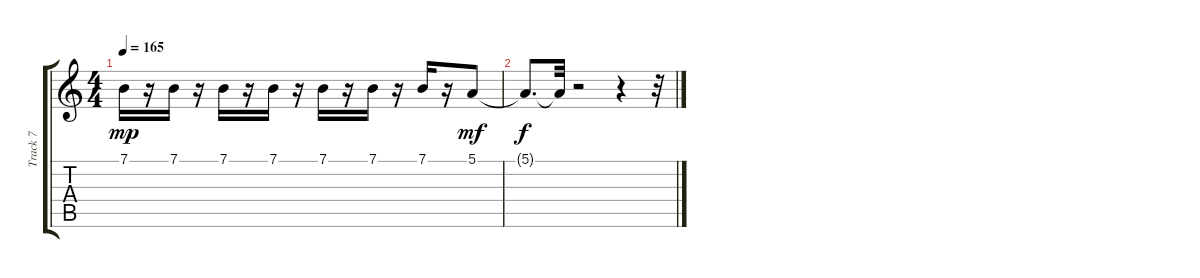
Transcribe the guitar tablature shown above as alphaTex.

\track ("Track 7" "Track 7") {instrument synthstrings1}
\staff {score tabs}
\tuning (E4 B3 G3 D3 A2 E2) {hide}
\ts (4 4)
\tempo 165
\clef g2
\ks c
7.1.16{dy mp} r.16 7.1.16 r.16 7.1.16 r.16 7.1.16 r.16 7.1.16 r.16 7.1.16 r.16 7.1.16 r.16 5.1.8{dy mf} |
5.1{t}.8{d dy f} 5.1{t}.32 r.2 r.4 r.32
